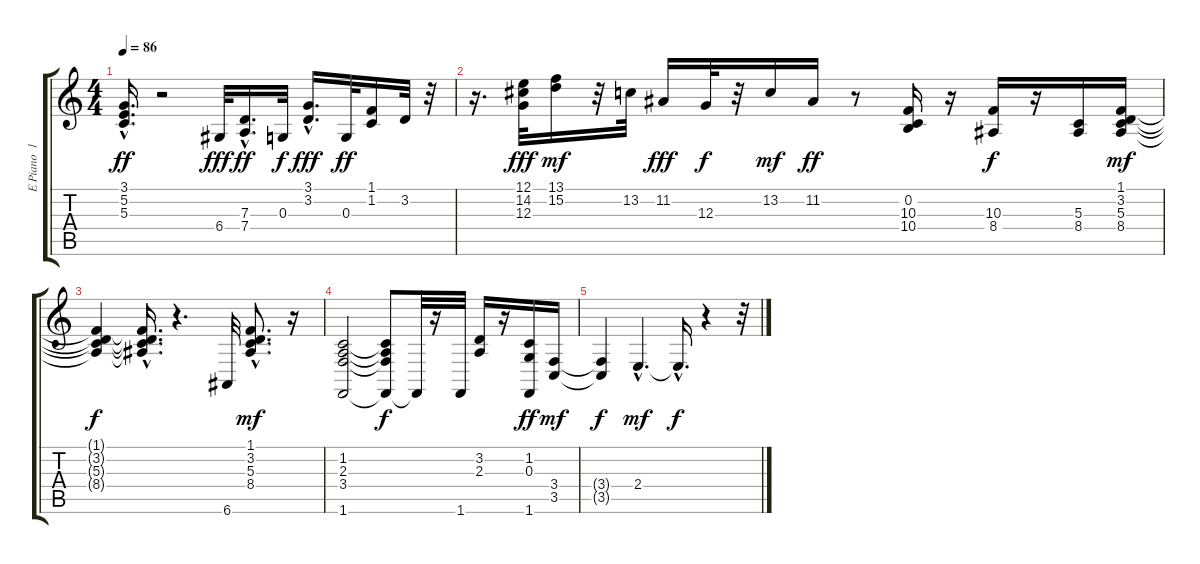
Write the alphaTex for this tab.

\track ("E Piano  1" "E Piano  1") {instrument electricpiano1}
\staff {score tabs}
\tuning (E4 B3 G3 D3 A2 E2) {hide}
\ts (4 4)
\tempo 86
\clef g2
\ks c
(3.1{hac} 5.2{hac} 5.3{hac}).16{d dy ff} r.2 6.4.32{dy fff} (7.3{hac} 7.4{hac}).16{d dy ff} 0.3.32{dy f} (3.1{hac} 3.2{hac}).16{d dy fff} 0.3.32{dy ff} (1.1 1.2).16 3.2.32 r.32 |
r.16{d} (12.1 14.2 12.3).32{dy fff} (13.1 15.2).16{dy mf} r.32 13.2.32 11.2.16{dy fff} 12.3.32{dy f} r.32 13.2.16{dy mf} 11.2.16{dy ff} r.8 (0.2 10.3 10.4).16 r.16 (10.3 8.4).16{dy f} r.16 (5.3 8.4).16 (1.1 3.2 5.3 8.4).16{dy mf} |
(1.1{t} 3.2{t} 5.3{t} 8.4{t}).4{dy f} (1.1{hac t} 3.2{hac t} 5.3{hac t} 8.4{hac t}).16{d} r.4{d} 6.6.32 (1.1{hac} 3.2{hac} 5.3{hac} 8.4{hac}).8{d dy mf} r.16 |
(1.2 2.3 3.4 1.6).2 (1.2{t} 2.3{t} 3.4{t} 1.6{t}).8{dy f} 1.6{t}.32 r.16 1.6.32 (3.2 2.3).16 r.16 (1.2 0.3 1.6).16{dy ff} (3.4 3.5).16{dy mf} |
(3.4{t} 3.5{t}).4{dy f} 2.4{hac}.4{d dy mf} 2.4{hac t}.16{d dy f} r.4 r.32
